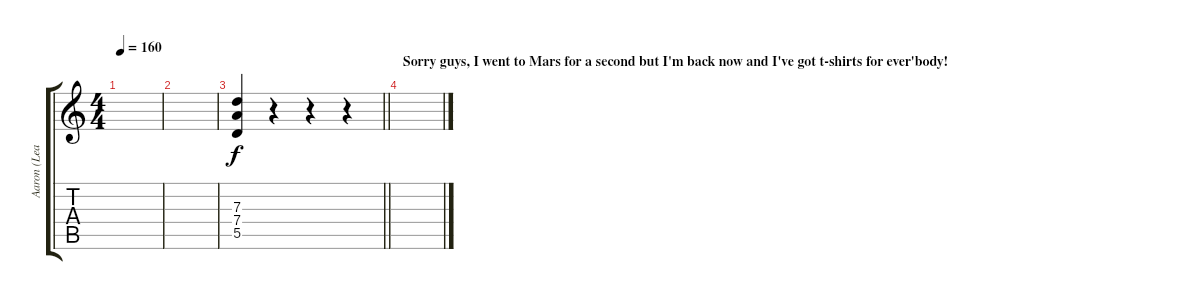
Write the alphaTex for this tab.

\track ("Aaron (Lead)" "Aaron (Lea") {instrument distortionguitar}
\staff {score tabs}
\tuning (E4 B3 G3 D3 A2 E2) {hide}
\ts (4 4)
\tempo 160
\clef g2
\ks c
|
|
\barLineRight lightlight
(7.3 7.4 5.5).4 r.4 r.4 r.4 |
\section ("" "Sorry guys, I went to Mars for a second but I'm back now and I've got t-shirts for ever'body!")
